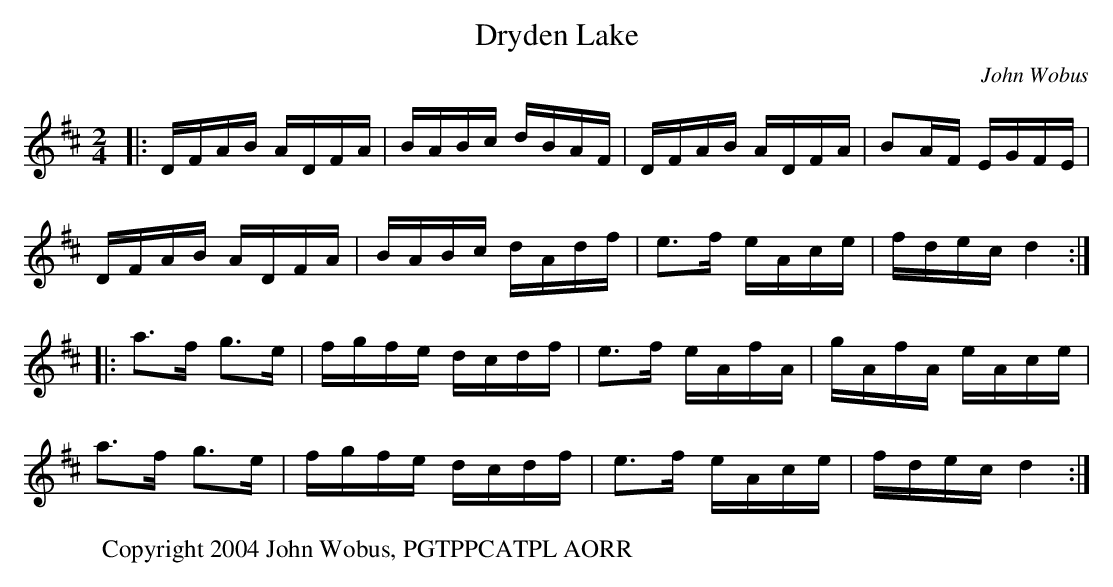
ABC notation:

X:1
T:Dryden Lake
C:John Wobus
M:2/4
K:D
|:DFAB ADFA | BABc dBAF | DFAB ADFA | B2AF EGFE |
 DFAB ADFA | BABc dAdf | e3f eAce | fdec d4 :|
|: a3f g3e | fgfe dcdf |e3f eAfA | gAfA eAce |
 a3f g3e | fgfe dcdf |e3f eAce | fdec d4 :|
W:Copyright 2004 John Wobus, PGTPPCATPL AORR
